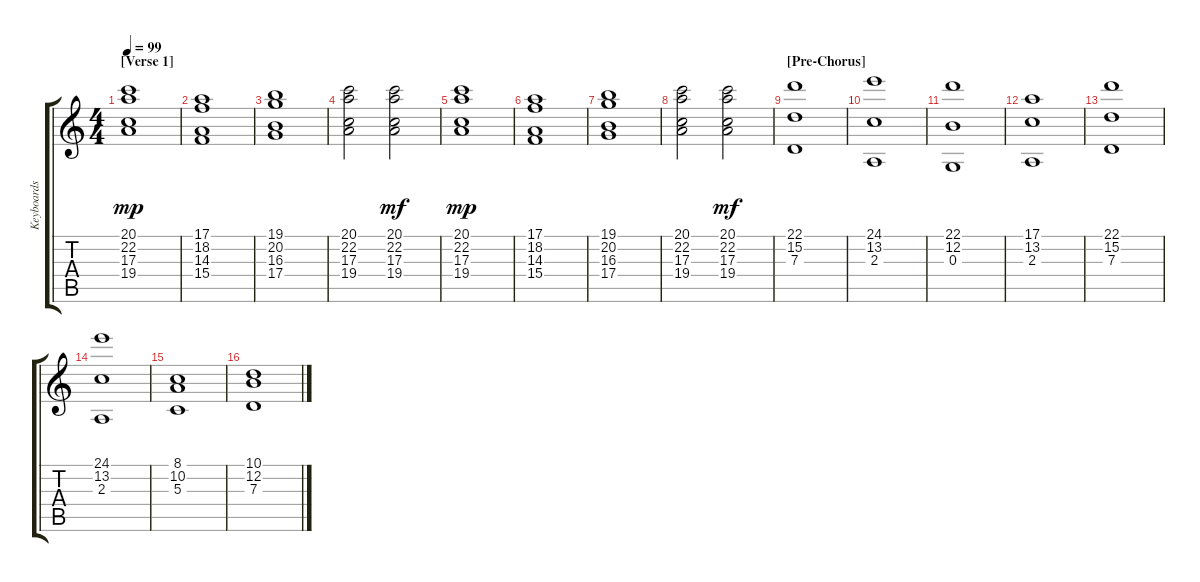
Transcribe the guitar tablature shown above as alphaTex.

\track ("Keyboards 1" "Keyboards ") {instrument stringensemble1}
\staff {score tabs}
\tuning (E4 B3 G3 D3 A2 E2) {hide}
\ts (4 4)
\section ("" "[Verse 1]")
\tempo 99
\clef g2
\ks c
(20.1 22.2 17.3 19.4).1{dy mp} |
(17.1 18.2 14.3 15.4).1 |
(19.1 20.2 16.3 17.4).1 |
(20.1 22.2 17.3 19.4).2 (20.1 22.2 17.3 19.4).2{dy mf} |
(20.1 22.2 17.3 19.4).1{dy mp} |
(17.1 18.2 14.3 15.4).1 |
(19.1 20.2 16.3 17.4).1 |
(20.1 22.2 17.3 19.4).2 (20.1 22.2 17.3 19.4).2{dy mf} |
\section ("" "[Pre-Chorus]")
(22.1 15.2 7.3).1 |
(24.1 13.2 2.3).1 |
(22.1 12.2 0.3).1 |
(17.1 13.2 2.3).1 |
(22.1 15.2 7.3).1 |
(24.1 13.2 2.3).1 |
(8.1 10.2 5.3).1 |
(10.1 12.2 7.3).1
